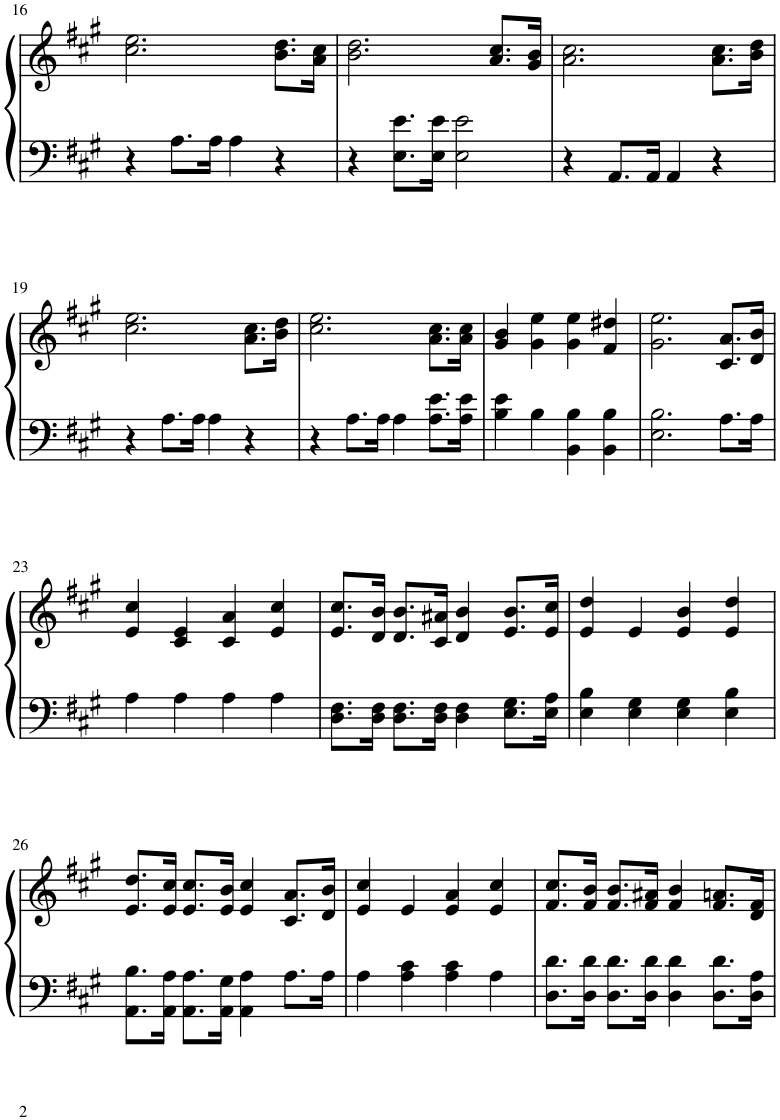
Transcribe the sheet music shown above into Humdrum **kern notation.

**kern	**kern
*part1	*part1
*staff2	*staff1
*I"Piano	*
*I'Pno.	*
!!LO:PB:g=z
*clefF4	*clefG2
*k[f#c#g#]	*k[f#c#g#]
*M4/4	*M4/4
=16	=16
4r	2.cc#\ 2.ee\
8.A\L	.
16A\Jk	.
4A\	.
4r	8.b\ 8.dd\L
.	16a\ 16cc#\Jk
=17	=17
4r	2.b\ 2.dd\
8.E\ 8.e\L	.
16E\ 16e\Jk	.
2E\ 2e\	.
.	8.a/ 8.cc#/L
.	16g#/ 16b/Jk
=18	=18
4r	2.a\ 2.cc#\
8.AA/L	.
16AA/Jk	.
4AA/	.
4r	8.a\ 8.cc#\L
.	16b\ 16dd\Jk
!!LO:LB:g=z
=19	=19
4r	2.cc#\ 2.ee\
8.A\L	.
16A\Jk	.
4A\	.
4r	8.a\ 8.cc#\L
.	16b\ 16dd\Jk
=20	=20
4r	2.cc#\ 2.ee\
8.A\L	.
16A\Jk	.
4A\	.
8.A\ 8.e\L	8.a\ 8.cc#\L
16A\ 16e\Jk	16a\ 16cc#\Jk
=21	=21
4B\ 4e\	4g#/ 4b/
4B\	4g#\ 4ee\
4BB\ 4B\	4g#\ 4ee\
4BB\ 4B\	4f#/ 4dd#X/
=22	=22
2.E\ 2.B\	2.g#\ 2.ee\
8.A\L	8.c#/ 8.a/L
16A\Jk	16d/ 16b/Jk
!!LO:LB:g=z
=23	=23
4A\	4e/ 4cc#/
4A\	4c#/ 4e/
4A\	4c#/ 4a/
4A\	4e/ 4cc#/
=24	=24
8.D\ 8.F#\L	8.e/ 8.cc#/L
16D\ 16F#\Jk	16d/ 16b/Jk
8.D\ 8.F#\L	8.d/ 8.b/L
16D\ 16F#\Jk	16c#/ 16a#X/Jk
4D\ 4F#\	4d/ 4b/
8.E\ 8.G#\L	8.e/ 8.b/L
16E\ 16A\Jk	16e/ 16cc#/Jk
=25	=25
4E\ 4B\	4e/ 4dd/
4E\ 4G#\	4e/
4E\ 4G#\	4e/ 4b/
4E\ 4B\	4e/ 4dd/
!!LO:LB:g=z
=26	=26
8.AA\ 8.B\L	8.e/ 8.dd/L
16AA\ 16A\Jk	16e/ 16cc#/Jk
8.AA\ 8.A\L	8.e/ 8.cc#/L
16AA\ 16G#\Jk	16e/ 16b/Jk
4AA\ 4A\	4e/ 4cc#/
8.A\L	8.c#/ 8.a/L
16A\Jk	16d/ 16b/Jk
=27	=27
4A\	4e/ 4cc#/
4A\ 4c#\	4e/
4A\ 4c#\	4e/ 4a/
4A\	4e/ 4cc#/
=28	=28
8.D\ 8.d\L	8.f#/ 8.cc#/L
16D\ 16d\Jk	16f#/ 16b/Jk
8.D\ 8.d\L	8.f#/ 8.b/L
16D\ 16d\Jk	16f#/ 16a#X/Jk
4D\ 4d\	4f#/ 4b/
8.D\ 8.d\L	8.f#/ 8.an/L
16D\ 16A\Jk	16d/ 16f#/Jk
=	=
*-	*-
